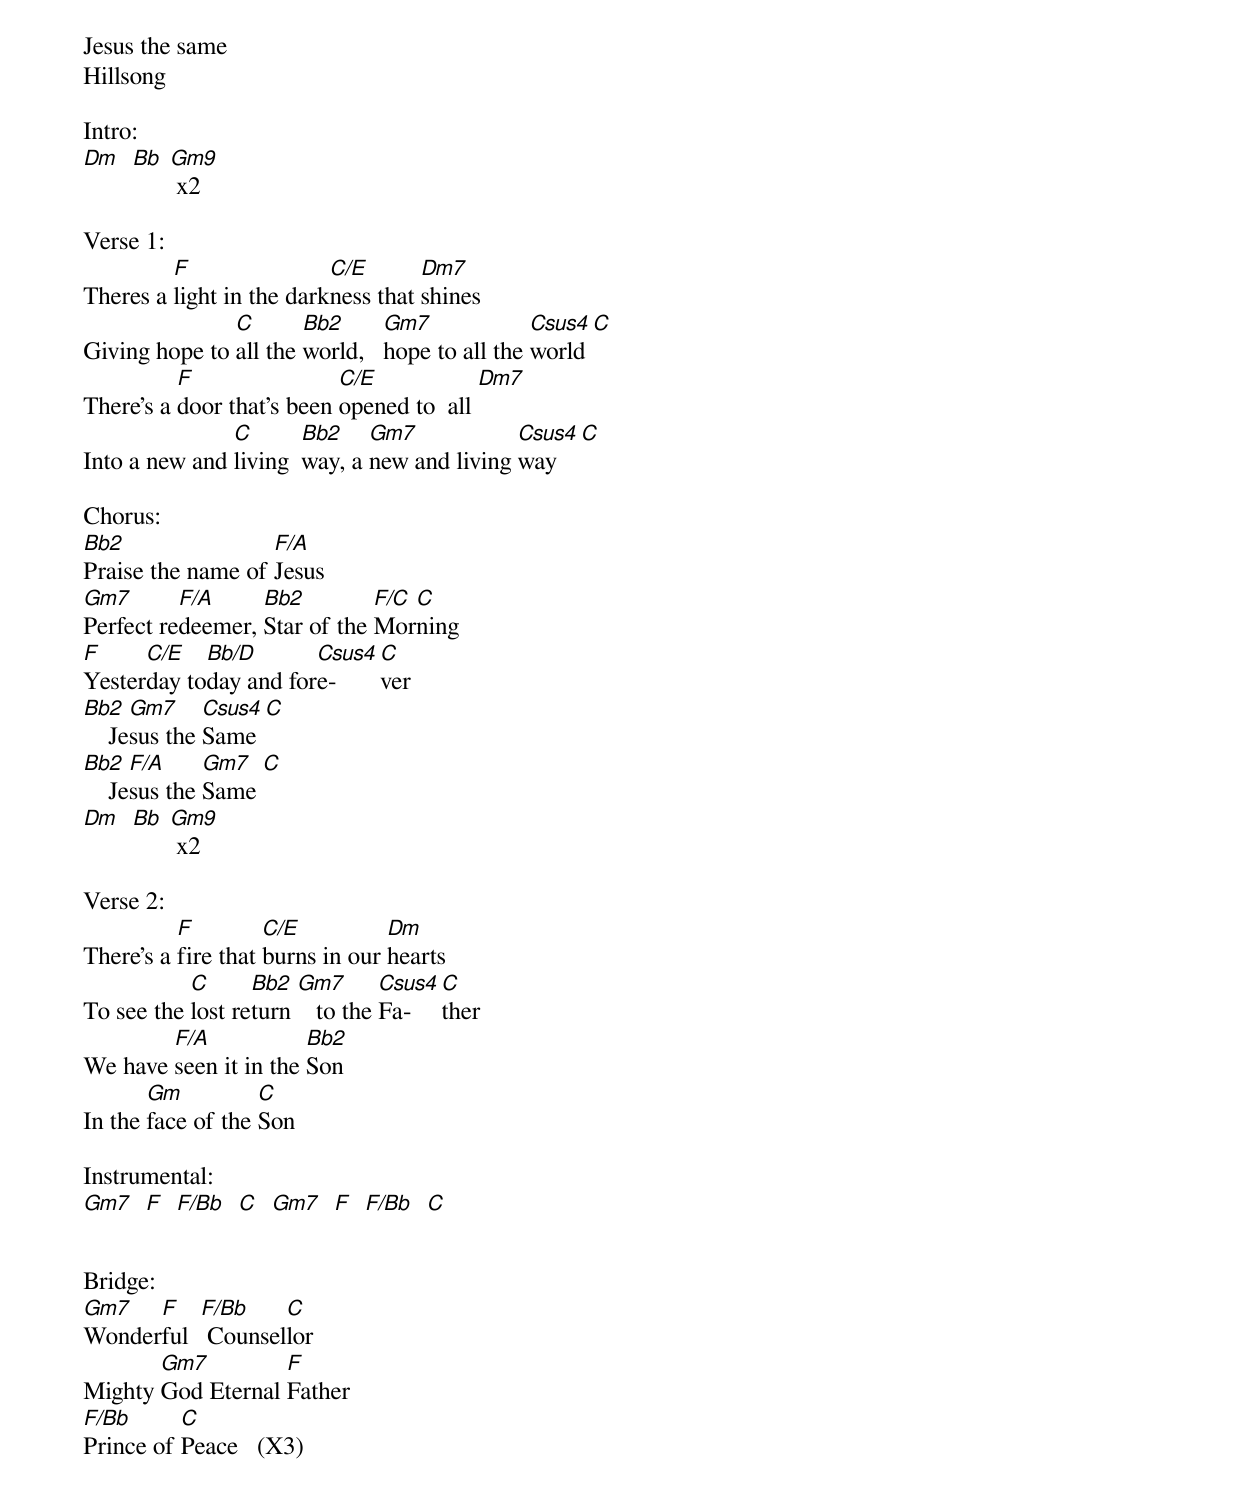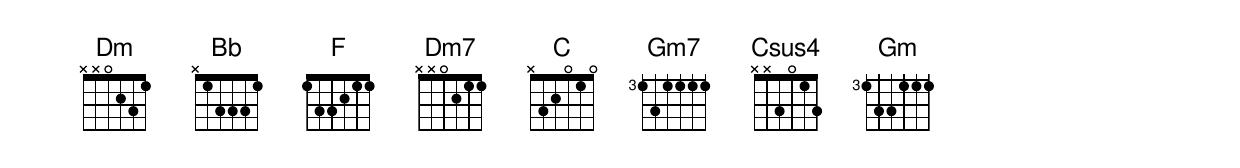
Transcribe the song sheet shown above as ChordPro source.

Jesus the same
Hillsong

Intro:
[Dm]  [Bb] [Gm9] x2

Verse 1:
Theres a [F]light in the dark[C/E]ness that [Dm7]shines
Giving hope to [C]all the [Bb2]world,   [Gm7]hope to all the [Csus4]world[C]
There's a [F]door that's been [C/E]opened to  all [Dm7 ]
Into a new and [C]living  [Bb2]way, a [Gm7 ]new and living [Csus4]way[C]

Chorus:
[Bb2]Praise the name of [F/A]Jesus
[Gm7 ]Perfect re[F/A]deemer, [Bb2]Star of the [F/C]Mor[C]ning
[F]Yester[C/E]day to[Bb/D]day and for[Csus4]e-[C]ver
[Bb2]    Je[Gm7 ]sus the [Csus4]Same [C]
[Bb2]    Je[F/A ]sus the [Gm7]Same [C]
[Dm]  [Bb] [Gm9] x2

Verse 2:
There's a [F]fire that [C/E]burns in our [Dm]hearts
To see the [C]lost re[Bb2]turn [Gm7]   to the [Csus4]Fa-[C]ther
We have [F/A]seen it in the [Bb2]Son
In the [Gm]face of the [C]Son

Instrumental:
[Gm7]  [F]  [F/Bb]  [C]  [Gm7]  [F]  [F/Bb]  [C]


Bridge:
[Gm7]Wonder[F]ful  [F/Bb] Counsel[C]lor
Mighty [Gm7]God Eternal [F]Father
[F/Bb]Prince of [C]Peace   (X3)
